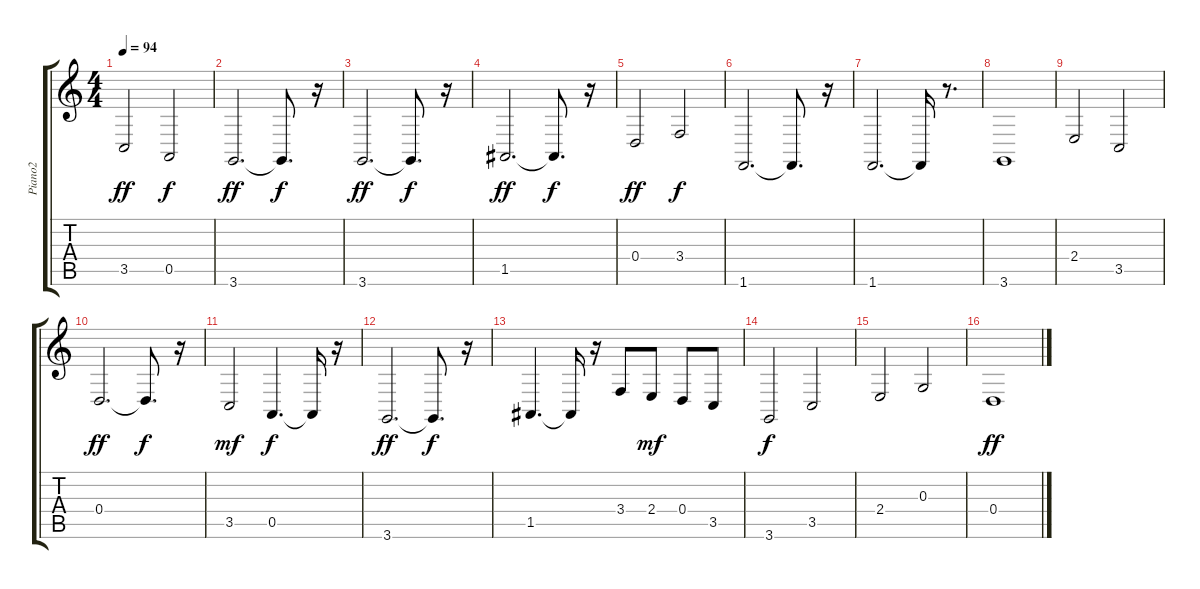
\track ("Piano2                  " "Piano2    ") {instrument acousticgrandpiano}
\staff {score tabs}
\tuning (E4 B3 G3 D3 A2 E2) {hide}
\ts (4 4)
\tempo 94
\clef g2
\ks c
3.5.2{dy ff} 0.5.2{dy f} |
3.6.2{d dy ff} 3.6{t}.8{d dy f} r.16 |
3.6.2{d dy ff} 3.6{t}.8{d dy f} r.16 |
1.5.2{d dy ff} 1.5{t}.8{d dy f} r.16 |
0.4.2{dy ff} 3.4.2{dy f} |
1.6.2{d} 1.6{t}.8{d} r.16 |
1.6.2{d} 1.6{t}.16 r.8{d} |
3.6.1 |
2.4.2 3.5.2 |
0.4.2{d dy ff} 0.4{t}.8{d dy f} r.16 |
3.5.2{dy mf} 0.5.4{d dy f} 0.5{t}.16 r.16 |
3.6.2{d dy ff} 3.6{t}.8{d dy f} r.16 |
1.5.4{d} 1.5{t}.16 r.16 3.4.8 2.4.8{dy mf} 0.4.8 3.5.8 |
3.6.2{dy f} 3.5.2 |
2.4.2 0.3.2 |
0.4.1{dy ff}
